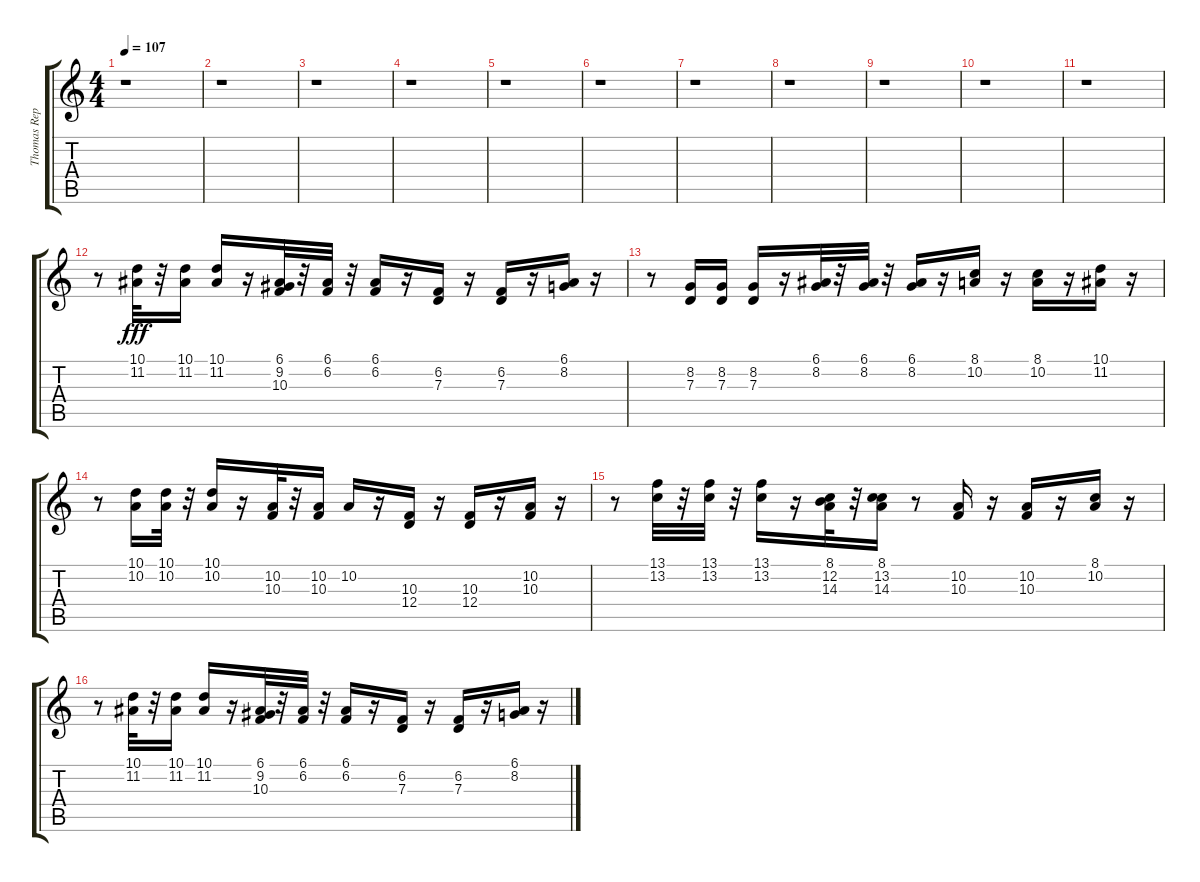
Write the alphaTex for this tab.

\track ("Thomas Repecki" "Thomas Rep") {instrument brasssection}
\staff {score tabs}
\tuning (E4 B3 G3 D3 A2 E2) {hide}
\ts (4 4)
\tempo 107
\clef g2
\ks c
r.1{dy fff} |
r.1 |
r.1 |
r.1 |
r.1 |
r.1 |
r.1 |
r.1 |
r.1 |
r.1 |
r.1 |
r.8 (10.1 11.2).32 r.32 (10.1 11.2).16 (10.1 11.2).16 r.16 (6.1 9.2 10.3).32 r.32 (6.1 6.2).32 r.32 (6.1 6.2).16 r.16 (6.2 7.3).16 r.16 (6.2 7.3).16 r.16 (6.1 8.2).16 r.16 |
r.8 (8.2 7.3).16 (8.2 7.3).16 (8.2 7.3).16 r.16 (6.1 8.2).32 r.32 (6.1 8.2).32 r.32 (6.1 8.2).16 r.16 (8.1 10.2).16 r.16 (8.1 10.2).16 r.16 (10.1 11.2).16 r.16 |
r.8 (10.1 10.2).16 (10.1 10.2).32 r.32 (10.1 10.2).16 r.16 (10.2 10.3).32 r.32 (10.2 10.3).16 10.2.16 r.16 (10.3 12.4).16 r.16 (10.3 12.4).16 r.16 (10.2 10.3).16 r.16 |
r.8 (13.1 13.2).32 r.32 (13.1 13.2).32 r.32 (13.1 13.2).16 r.16 (8.1 12.2 14.3).32 r.32 (8.1 13.2 14.3).16 r.8 (10.2 10.3).16 r.16 (10.2 10.3).16 r.16 (8.1 10.2).16 r.16 |
r.8 (10.1 11.2).32 r.32 (10.1 11.2).16 (10.1 11.2).16 r.16 (6.1 9.2 10.3).32 r.32 (6.1 6.2).32 r.32 (6.1 6.2).16 r.16 (6.2 7.3).16 r.16 (6.2 7.3).16 r.16 (6.1 8.2).16 r.16
